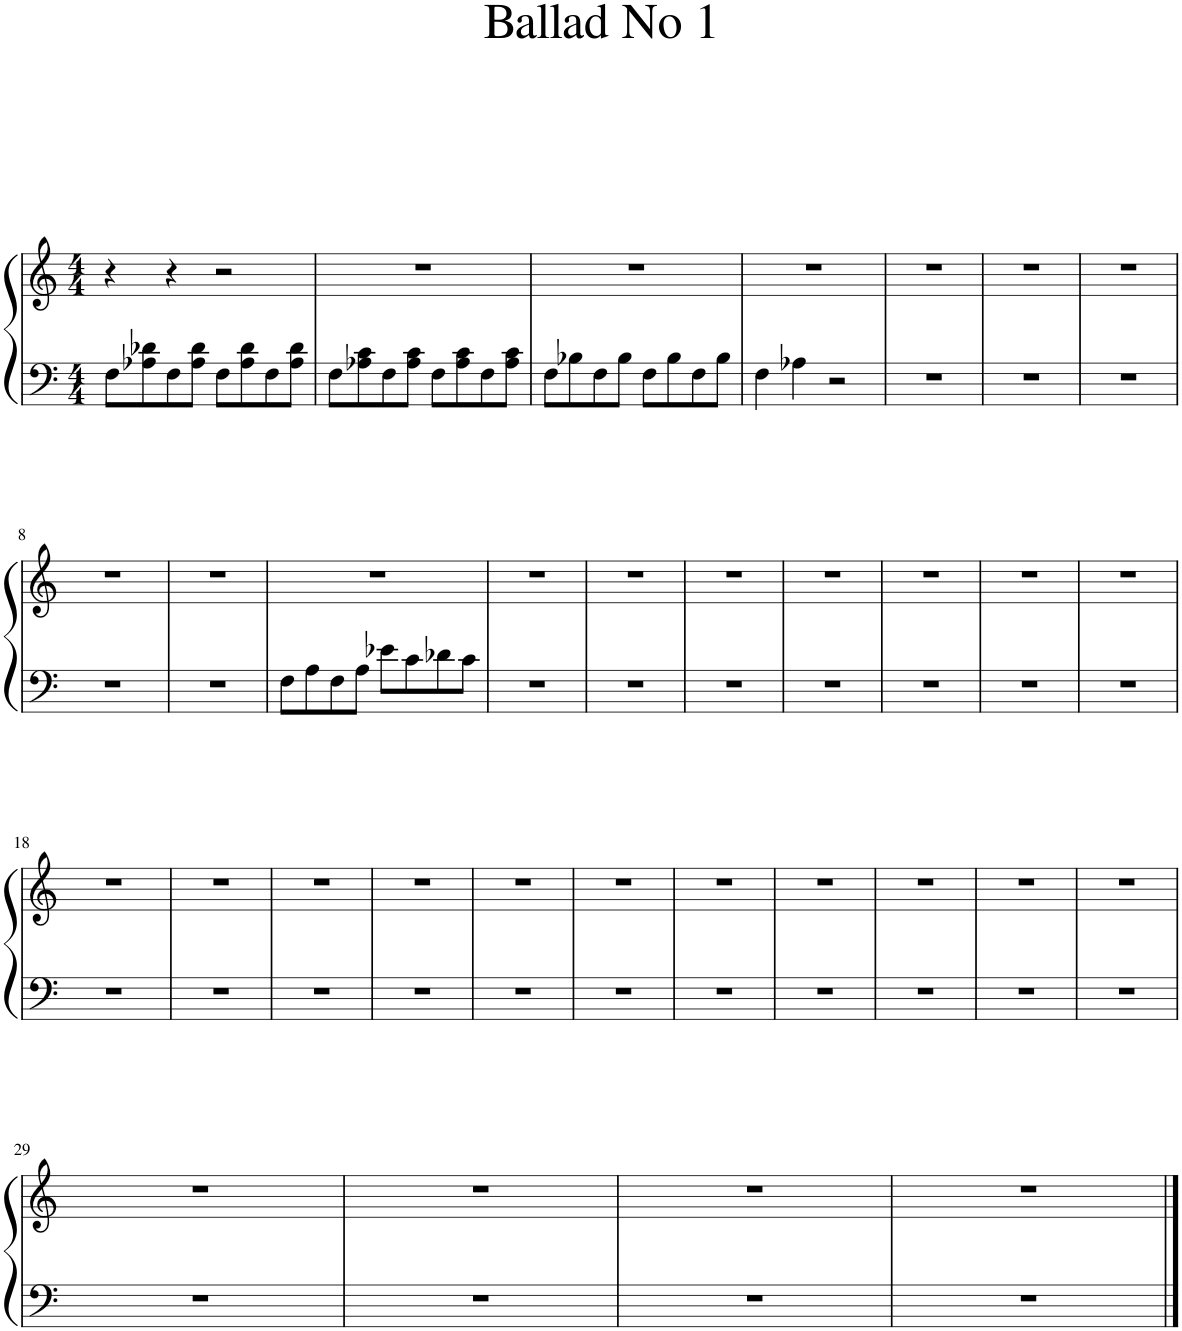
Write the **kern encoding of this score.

**kern	**kern
*part1	*part1
*staff2	*staff1
*I"Piano	*
*I'Pno.	*
*clefF4	*clefG2
*k[]	*k[]
*M4/4	*M4/4
=1	=1
8F\L	4r
8A-X\ 8d-X\	.
8F\	4r
8A-\ 8d-\J	.
8F\L	2r
8A-\ 8d-\	.
8F\	.
8A-\ 8d-\J	.
=2	=2
8F\L	1r
8A-X\ 8c\	.
8F\	.
8A-\ 8c\J	.
8F\L	.
8A-\ 8c\	.
8F\	.
8A-\ 8c\J	.
=3	=3
8F\L	1r
8B-X\	.
8F\	.
8B-\J	.
8F\L	.
8B-\	.
8F\	.
8B-\J	.
=4	=4
4F\	1r
4A-X\	.
2r	.
=5	=5
1r	1r
=6	=6
1r	1r
=7	=7
1r	1r
!!LO:LB:g=z
=8	=8
1r	1r
=9	=9
1r	1r
=10	=10
8F\L	1r
8A\	.
8F\	.
8A\J	.
8e-X\L	.
8c\	.
8d-X\	.
8c\J	.
=11	=11
1r	1r
=12	=12
1r	1r
=13	=13
1r	1r
=14	=14
1r	1r
=15	=15
1r	1r
=16	=16
1r	1r
=17	=17
1r	1r
!!LO:LB:g=z
=18	=18
1r	1r
=19	=19
1r	1r
=20	=20
1r	1r
=21	=21
1r	1r
=22	=22
1r	1r
=23	=23
1r	1r
=24	=24
1r	1r
=25	=25
1r	1r
=26	=26
1r	1r
=27	=27
1r	1r
=28	=28
1r	1r
!!LO:LB:g=z
=29	=29
1r	1r
=30	=30
1r	1r
=31	=31
1r	1r
=32	=32
1r	1r
==	==
*-	*-
